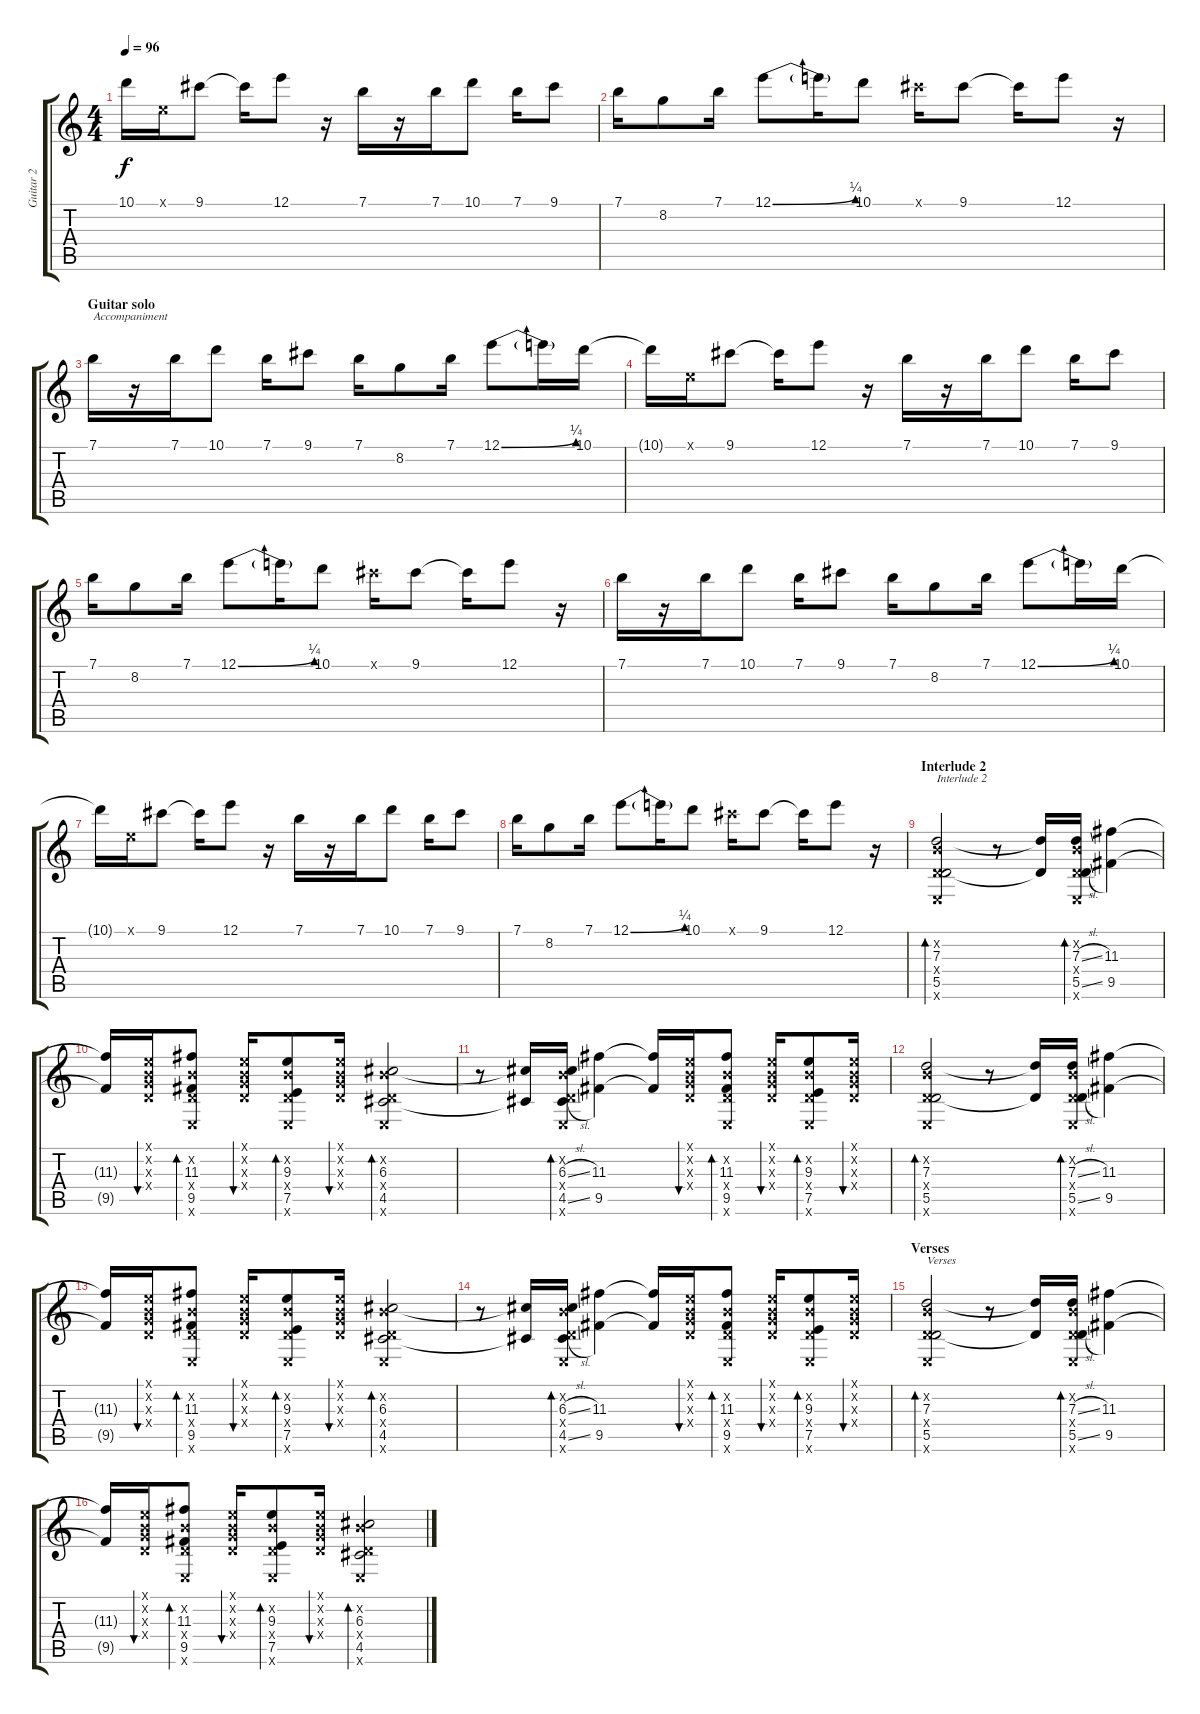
\track ("Guitar 2" "Guitar 2") {instrument overdrivenguitar}
\staff {score tabs}
\tuning (E4 B3 G3 D3 A2 E2) {hide}
\ts (4 4)
\tempo 96
\clef g2
\ks c
10.1{t}.16{dy f} 0.1{x}.16 9.1.8 9.1{t}.16 12.1.8 r.16 7.1.16 r.16 7.1.16 10.1.8 7.1.16 9.1.8 |
7.1.16 8.2.8 7.1.16 12.1{be (bend 0 0 60 1)}.8 12.1{t}.16 10.1.8 9.1{x}.16 9.1.8 9.1{t}.16 12.1.8 r.16 |
\section ("" "Guitar solo")
7.1.16{txt "Accompaniment"} r.16 7.1.16 10.1.8 7.1.16 9.1.8 7.1.16 8.2.8 7.1.16 12.1{be (bend 0 0 60 1)}.8 12.1{t}.16 10.1.16 |
10.1{t}.16 0.1{x}.16 9.1.8 9.1{t}.16 12.1.8 r.16 7.1.16 r.16 7.1.16 10.1.8 7.1.16 9.1.8 |
7.1.16 8.2.8 7.1.16 12.1{be (bend 0 0 60 1)}.8 12.1{t}.16 10.1.8 9.1{x}.16 9.1.8 9.1{t}.16 12.1.8 r.16 |
7.1.16 r.16 7.1.16 10.1.8 7.1.16 9.1.8 7.1.16 8.2.8 7.1.16 12.1{be (bend 0 0 60 1)}.8 12.1{t}.16 10.1.16 |
10.1{t}.16 0.1{x}.16 9.1.8 9.1{t}.16 12.1.8 r.16 7.1.16 r.16 7.1.16 10.1.8 7.1.16 9.1.8 |
7.1.16 8.2.8 7.1.16 12.1{be (bend 0 0 60 1)}.8 12.1{t}.16 10.1.8 9.1{x}.16 9.1.8 9.1{t}.16 12.1.8 r.16 |
\section ("" "Interlude 2")
(0.2{x} 7.3 0.4{x} 5.5 0.6{x}).2{bd 30 txt "Interlude 2"} r.8 (7.3{t} 5.5{t}).16 (0.2{x} 7.3{sl} 0.4{x} 5.5{sl} 0.6{x}).16{bd 60} (11.3 9.5).4 |
(11.3{t} 9.5{t}).16 (0.1{x} 0.2{x} 0.3{x} 0.4{x}).16{bu 60} (0.2{x} 11.3 0.4{x} 9.5 0.6{x}).8{bd 60} (0.1{x} 0.2{x} 0.3{x} 0.4{x}).16{bu 60} (0.2{x} 9.3 0.4{x} 7.5 0.6{x}).8{bd 60} (0.1{x} 0.2{x} 0.3{x} 0.4{x}).16{bu 60} (0.2{x} 6.3 0.4{x} 4.5 0.6{x}).2{bd 60} |
r.8 (6.3{t} 4.5{t}).16 (0.2{x} 6.3{sl} 0.4{x} 4.5{sl} 0.6{x}).16{bd 60} (11.3 9.5).4 (11.3{t} 9.5{t}).16 (0.1{x} 0.2{x} 0.3{x} 0.4{x}).16{bu 60} (0.2{x} 11.3 0.4{x} 9.5 0.6{x}).8{bd 60} (0.1{x} 0.2{x} 0.3{x} 0.4{x}).16{bu 60} (0.2{x} 9.3 0.4{x} 7.5 0.6{x}).8{bd 60} (0.1{x} 0.2{x} 0.3{x} 0.4{x}).16{bu 60} |
(0.2{x} 7.3 0.4{x} 5.5 0.6{x}).2{bd 30} r.8 (7.3{t} 5.5{t}).16 (0.2{x} 7.3{sl} 0.4{x} 5.5{sl} 0.6{x}).16{bd 60} (11.3 9.5).4 |
(11.3{t} 9.5{t}).16 (0.1{x} 0.2{x} 0.3{x} 0.4{x}).16{bu 60} (0.2{x} 11.3 0.4{x} 9.5 0.6{x}).8{bd 60} (0.1{x} 0.2{x} 0.3{x} 0.4{x}).16{bu 60} (0.2{x} 9.3 0.4{x} 7.5 0.6{x}).8{bd 60} (0.1{x} 0.2{x} 0.3{x} 0.4{x}).16{bu 60} (0.2{x} 6.3 0.4{x} 4.5 0.6{x}).2{bd 60} |
r.8 (6.3{t} 4.5{t}).16 (0.2{x} 6.3{sl} 0.4{x} 4.5{sl} 0.6{x}).16{bd 60} (11.3 9.5).4 (11.3{t} 9.5{t}).16 (0.1{x} 0.2{x} 0.3{x} 0.4{x}).16{bu 60} (0.2{x} 11.3 0.4{x} 9.5 0.6{x}).8{bd 60} (0.1{x} 0.2{x} 0.3{x} 0.4{x}).16{bu 60} (0.2{x} 9.3 0.4{x} 7.5 0.6{x}).8{bd 60} (0.1{x} 0.2{x} 0.3{x} 0.4{x}).16{bu 60} |
\section ("" "Verses")
(0.2{x} 7.3 0.4{x} 5.5 0.6{x}).2{bd 30 txt "Verses"} r.8 (7.3{t} 5.5{t}).16 (0.2{x} 7.3{sl} 0.4{x} 5.5{sl} 0.6{x}).16{bd 60} (11.3 9.5).4 |
(11.3{t} 9.5{t}).16 (0.1{x} 0.2{x} 0.3{x} 0.4{x}).16{bu 60} (0.2{x} 11.3 0.4{x} 9.5 0.6{x}).8{bd 60} (0.1{x} 0.2{x} 0.3{x} 0.4{x}).16{bu 60} (0.2{x} 9.3 0.4{x} 7.5 0.6{x}).8{bd 60} (0.1{x} 0.2{x} 0.3{x} 0.4{x}).16{bu 60} (0.2{x} 6.3 0.4{x} 4.5 0.6{x}).2{bd 60}
